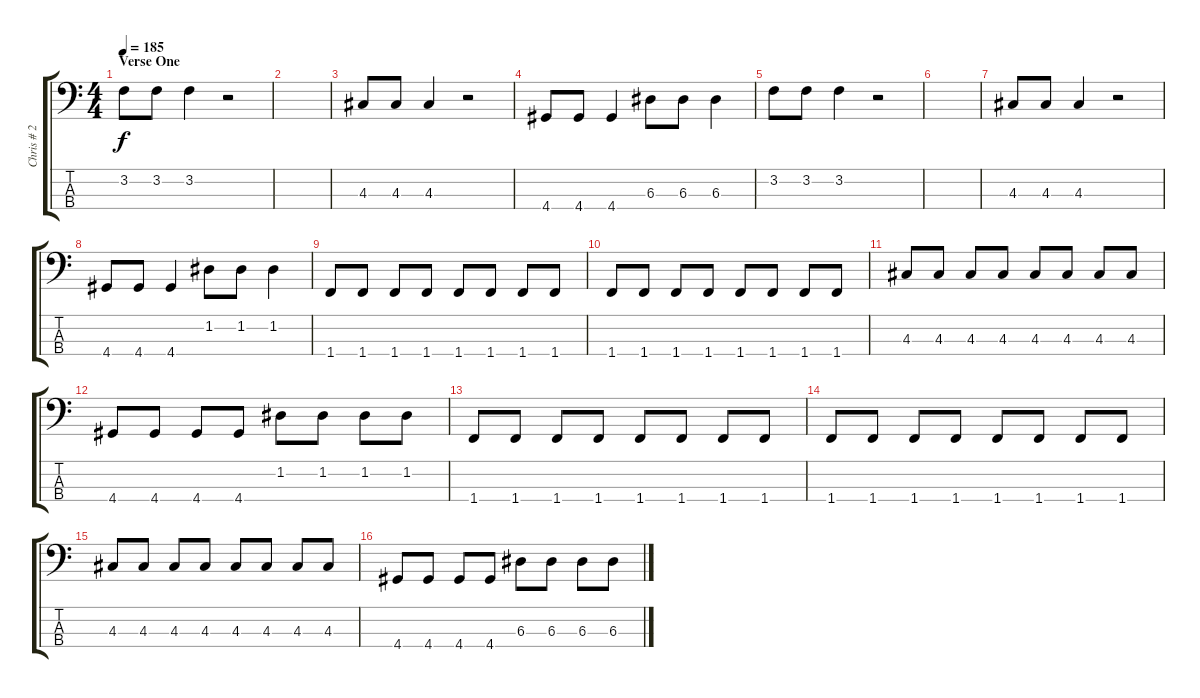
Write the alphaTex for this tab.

\track ("Chris # 2" "Chris # 2") {instrument electricbassfinger}
\staff {score tabs}
\tuning (G2 D2 A1 E1) {hide}
\ts (4 4)
\section ("" "Verse One")
\tempo 185
\clef f4
\ks c
3.2.8{dy f} 3.2.8 3.2.4 r.2 |
|
4.3.8 4.3.8 4.3.4 r.2 |
4.4.8 4.4.8 4.4.4 6.3.8 6.3.8 6.3.4 |
3.2.8 3.2.8 3.2.4 r.2 |
|
4.3.8 4.3.8 4.3.4 r.2 |
4.4.8 4.4.8 4.4.4 1.2.8 1.2.8 1.2.4 |
1.4.8 1.4.8 1.4.8 1.4.8 1.4.8 1.4.8 1.4.8 1.4.8 |
1.4.8 1.4.8 1.4.8 1.4.8 1.4.8 1.4.8 1.4.8 1.4.8 |
4.3.8 4.3.8 4.3.8 4.3.8 4.3.8 4.3.8 4.3.8 4.3.8 |
4.4.8 4.4.8 4.4.8 4.4.8 1.2.8 1.2.8 1.2.8 1.2.8 |
1.4.8 1.4.8 1.4.8 1.4.8 1.4.8 1.4.8 1.4.8 1.4.8 |
1.4.8 1.4.8 1.4.8 1.4.8 1.4.8 1.4.8 1.4.8 1.4.8 |
4.3.8 4.3.8 4.3.8 4.3.8 4.3.8 4.3.8 4.3.8 4.3.8 |
4.4.8 4.4.8 4.4.8 4.4.8 6.3.8 6.3.8 6.3.8 6.3.8
